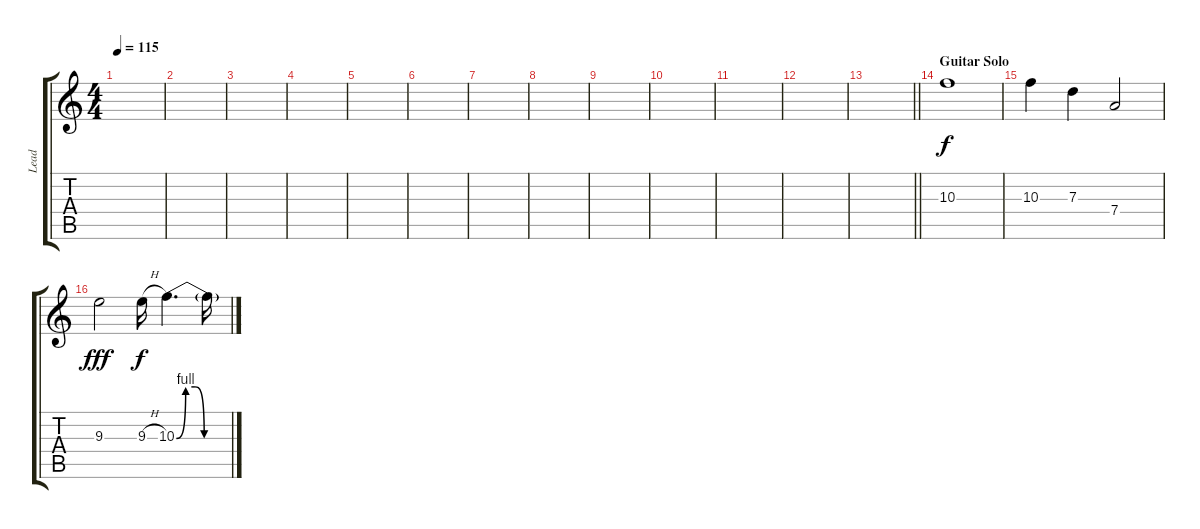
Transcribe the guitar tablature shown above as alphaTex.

\track ("Lead" "Lead") {instrument overdrivenguitar}
\staff {score tabs}
\tuning (E4 B3 G3 D3 A2 E2) {hide}
\ts (4 4)
\tempo 115
\clef g2
\ks c
|
|
|
|
|
|
|
|
|
|
|
|
\barLineRight lightlight
|
\section ("" "Guitar Solo")
10.3.1{instrument electricguitarclean} |
10.3.4 7.3.4 7.4.2 |
9.3.2{dy fff} 9.3{h}.16{dy f} 10.3{be (custom 0 0 10 4 20 4 30 0 60 0)}.4{d} 10.3{t}.16
